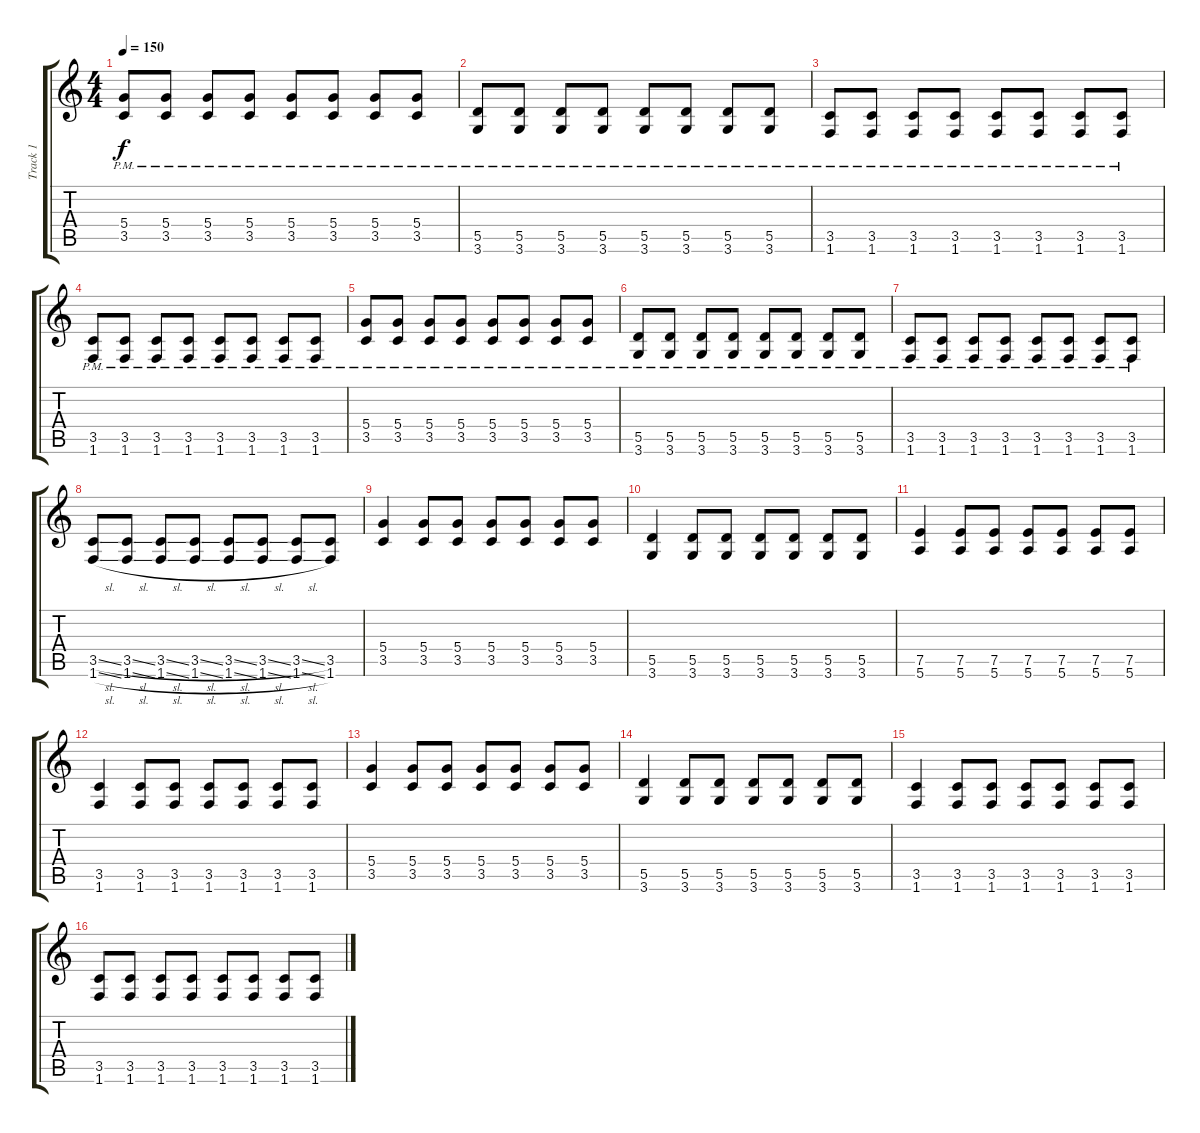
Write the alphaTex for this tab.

\track ("Track 1" "Track 1") {instrument overdrivenguitar}
\staff {score tabs}
\tuning (E4 B3 G3 D3 A2 E2) {hide}
\ts (4 4)
\tempo 150
\clef g2
\ks c
(5.4{pm} 3.5{pm}).8{dy f} (5.4{pm} 3.5{pm}).8 (5.4{pm} 3.5{pm}).8 (5.4{pm} 3.5{pm}).8 (5.4{pm} 3.5{pm}).8 (5.4{pm} 3.5{pm}).8 (5.4{pm} 3.5{pm}).8 (5.4{pm} 3.5{pm}).8 |
(5.5{pm} 3.6{pm}).8 (5.5{pm} 3.6{pm}).8 (5.5{pm} 3.6{pm}).8 (5.5{pm} 3.6{pm}).8 (5.5{pm} 3.6{pm}).8 (5.5{pm} 3.6{pm}).8 (5.5{pm} 3.6{pm}).8 (5.5{pm} 3.6{pm}).8 |
(3.5{pm} 1.6{pm}).8 (3.5{pm} 1.6{pm}).8 (3.5{pm} 1.6{pm}).8 (3.5{pm} 1.6{pm}).8 (3.5{pm} 1.6{pm}).8 (3.5{pm} 1.6{pm}).8 (3.5{pm} 1.6{pm}).8 (3.5{pm} 1.6{pm}).8 |
(3.5{pm} 1.6{pm}).8 (3.5{pm} 1.6{pm}).8 (3.5{pm} 1.6{pm}).8 (3.5{pm} 1.6{pm}).8 (3.5{pm} 1.6{pm}).8 (3.5{pm} 1.6{pm}).8 (3.5{pm} 1.6{pm}).8 (3.5{pm} 1.6{pm}).8 |
(5.4{pm} 3.5{pm}).8 (5.4{pm} 3.5{pm}).8 (5.4{pm} 3.5{pm}).8 (5.4{pm} 3.5{pm}).8 (5.4{pm} 3.5{pm}).8 (5.4{pm} 3.5{pm}).8 (5.4{pm} 3.5{pm}).8 (5.4{pm} 3.5{pm}).8 |
(5.5{pm} 3.6{pm}).8 (5.5{pm} 3.6{pm}).8 (5.5{pm} 3.6{pm}).8 (5.5{pm} 3.6{pm}).8 (5.5{pm} 3.6{pm}).8 (5.5{pm} 3.6{pm}).8 (5.5{pm} 3.6{pm}).8 (5.5{pm} 3.6{pm}).8 |
(3.5{pm} 1.6{pm}).8 (3.5{pm} 1.6{pm}).8 (3.5{pm} 1.6{pm}).8 (3.5{pm} 1.6{pm}).8 (3.5{pm} 1.6{pm}).8 (3.5{pm} 1.6{pm}).8 (3.5{pm} 1.6{pm}).8 (3.5{pm} 1.6{pm}).8 |
(3.5{sl} 1.6{sl}).8 (3.5{sl} 1.6{sl}).8 (3.5{sl} 1.6{sl}).8 (3.5{sl} 1.6{sl}).8 (3.5{sl} 1.6{sl}).8 (3.5{sl} 1.6{sl}).8 (3.5{sl} 1.6{sl}).8 (3.5 1.6).8 |
(5.4 3.5).4 (5.4 3.5).8 (5.4 3.5).8 (5.4 3.5).8 (5.4 3.5).8 (5.4 3.5).8 (5.4 3.5).8 |
(5.5 3.6).4 (5.5 3.6).8 (5.5 3.6).8 (5.5 3.6).8 (5.5 3.6).8 (5.5 3.6).8 (5.5 3.6).8 |
(7.5 5.6).4 (7.5 5.6).8 (7.5 5.6).8 (7.5 5.6).8 (7.5 5.6).8 (7.5 5.6).8 (7.5 5.6).8 |
(3.5 1.6).4 (3.5 1.6).8 (3.5 1.6).8 (3.5 1.6).8 (3.5 1.6).8 (3.5 1.6).8 (3.5 1.6).8 |
(5.4 3.5).4 (5.4 3.5).8 (5.4 3.5).8 (5.4 3.5).8 (5.4 3.5).8 (5.4 3.5).8 (5.4 3.5).8 |
(5.5 3.6).4 (5.5 3.6).8 (5.5 3.6).8 (5.5 3.6).8 (5.5 3.6).8 (5.5 3.6).8 (5.5 3.6).8 |
(3.5 1.6).4 (3.5 1.6).8 (3.5 1.6).8 (3.5 1.6).8 (3.5 1.6).8 (3.5 1.6).8 (3.5 1.6).8 |
(3.5 1.6).8 (3.5 1.6).8 (3.5 1.6).8 (3.5 1.6).8 (3.5 1.6).8 (3.5 1.6).8 (3.5 1.6).8 (3.5 1.6).8
